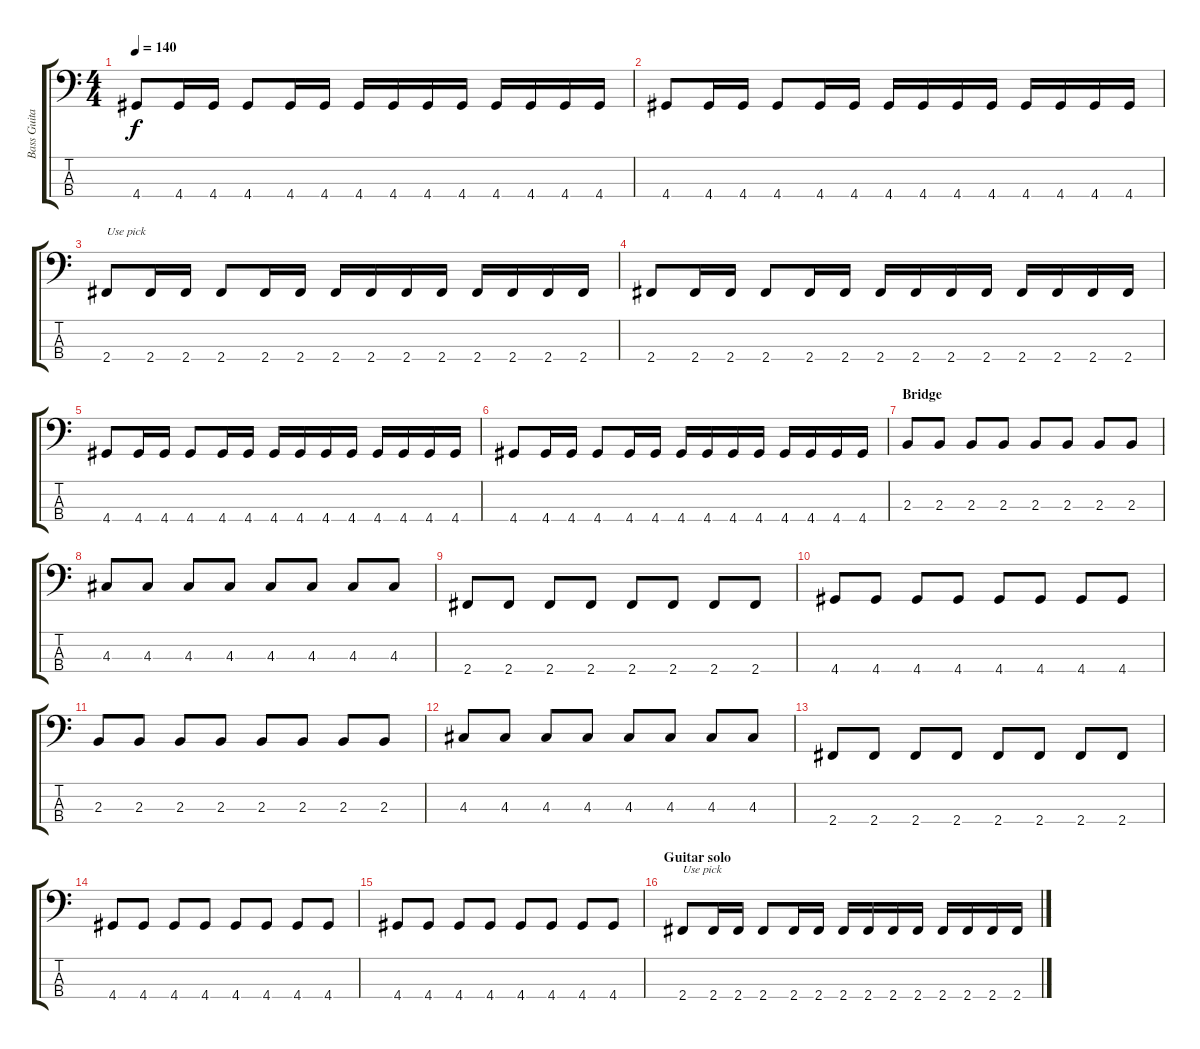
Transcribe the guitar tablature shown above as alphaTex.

\track ("Bass Guitar" "Bass Guita") {instrument electricbasspick}
\staff {score tabs}
\tuning (G2 D2 A1 E1) {hide}
\ts (4 4)
\tempo 140
\clef f4
\ks c
4.4.8{dy f} 4.4.16 4.4.16 4.4.8 4.4.16 4.4.16 4.4.16 4.4.16 4.4.16 4.4.16 4.4.16 4.4.16 4.4.16 4.4.16 |
4.4.8 4.4.16 4.4.16 4.4.8 4.4.16 4.4.16 4.4.16 4.4.16 4.4.16 4.4.16 4.4.16 4.4.16 4.4.16 4.4.16 |
2.4.8{txt "Use pick"} 2.4.16 2.4.16 2.4.8 2.4.16 2.4.16 2.4.16 2.4.16 2.4.16 2.4.16 2.4.16 2.4.16 2.4.16 2.4.16 |
2.4.8 2.4.16 2.4.16 2.4.8 2.4.16 2.4.16 2.4.16 2.4.16 2.4.16 2.4.16 2.4.16 2.4.16 2.4.16 2.4.16 |
4.4.8 4.4.16 4.4.16 4.4.8 4.4.16 4.4.16 4.4.16 4.4.16 4.4.16 4.4.16 4.4.16 4.4.16 4.4.16 4.4.16 |
4.4.8 4.4.16 4.4.16 4.4.8 4.4.16 4.4.16 4.4.16 4.4.16 4.4.16 4.4.16 4.4.16 4.4.16 4.4.16 4.4.16 |
\section ("" "Bridge")
2.3.8 2.3.8 2.3.8 2.3.8 2.3.8 2.3.8 2.3.8 2.3.8 |
4.3.8 4.3.8 4.3.8 4.3.8 4.3.8 4.3.8 4.3.8 4.3.8 |
2.4.8 2.4.8 2.4.8 2.4.8 2.4.8 2.4.8 2.4.8 2.4.8 |
4.4.8 4.4.8 4.4.8 4.4.8 4.4.8 4.4.8 4.4.8 4.4.8 |
2.3.8 2.3.8 2.3.8 2.3.8 2.3.8 2.3.8 2.3.8 2.3.8 |
4.3.8 4.3.8 4.3.8 4.3.8 4.3.8 4.3.8 4.3.8 4.3.8 |
2.4.8 2.4.8 2.4.8 2.4.8 2.4.8 2.4.8 2.4.8 2.4.8 |
4.4.8 4.4.8 4.4.8 4.4.8 4.4.8 4.4.8 4.4.8 4.4.8 |
4.4.8 4.4.8 4.4.8 4.4.8 4.4.8 4.4.8 4.4.8 4.4.8 |
\section ("" "Guitar solo")
2.4.8{txt "Use pick"} 2.4.16 2.4.16 2.4.8 2.4.16 2.4.16 2.4.16 2.4.16 2.4.16 2.4.16 2.4.16 2.4.16 2.4.16 2.4.16
